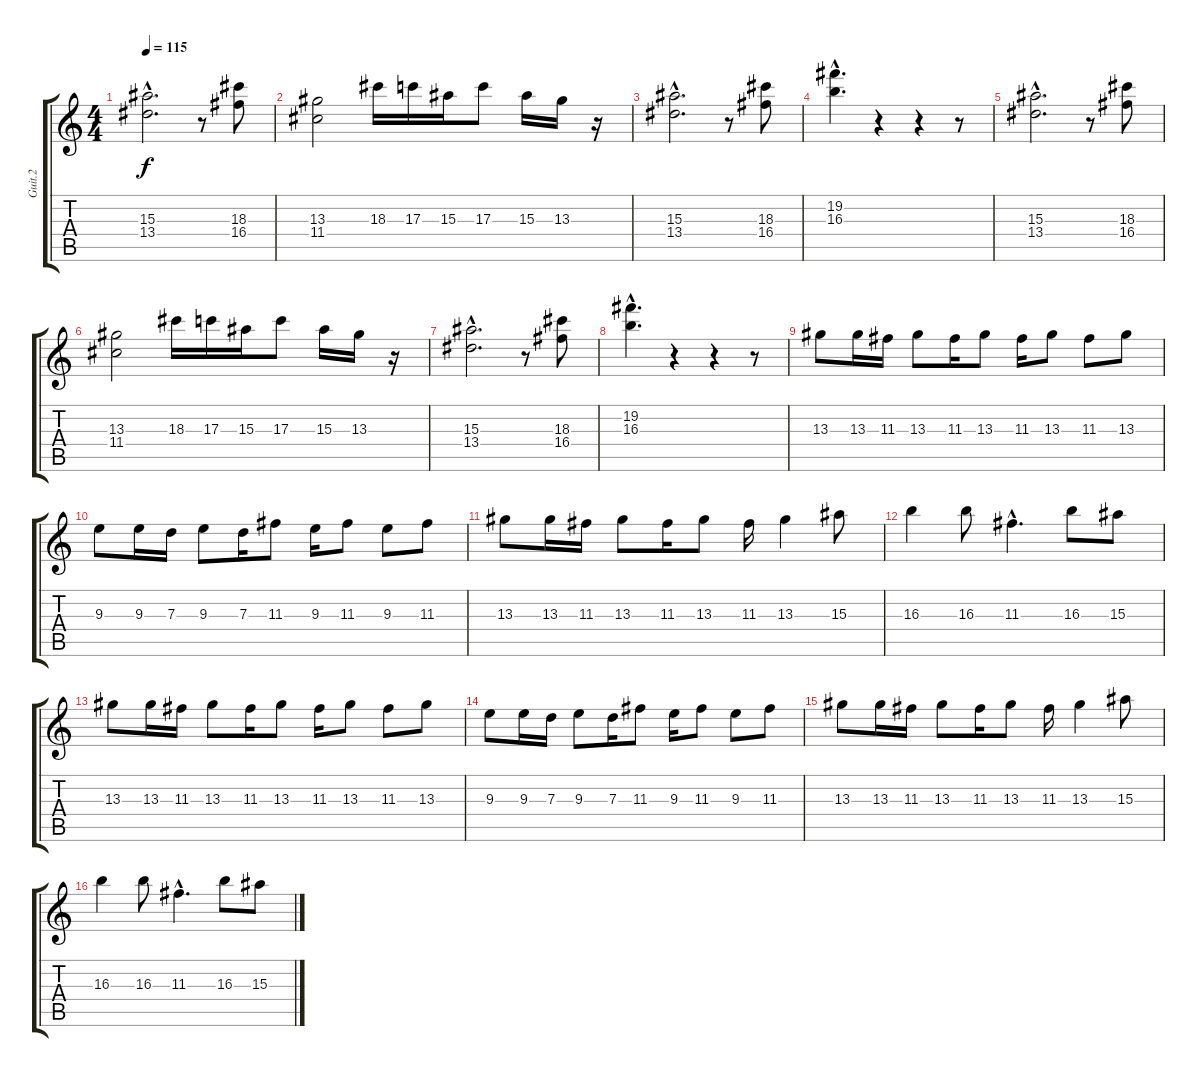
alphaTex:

\track ("Guit.2" "Guit.2") {instrument distortionguitar}
\staff {score tabs}
\tuning (E4 B3 G3 D3 A2 E2) {hide}
\ts (4 4)
\tempo 115
\clef g2
\ks c
(15.3{hac} 13.4{hac}).2{d dy f} r.8 (18.3 16.4).8 |
(13.3 11.4).2 18.3.16 17.3.16 15.3.16 17.3.8 15.3.16 13.3.16 r.16 |
(15.3{hac} 13.4{hac}).2{d} r.8 (18.3 16.4).8 |
(19.2{hac} 16.3{hac}).4{d} r.4 r.4 r.8 |
(15.3{hac} 13.4{hac}).2{d} r.8 (18.3 16.4).8 |
(13.3 11.4).2 18.3.16 17.3.16 15.3.16 17.3.8 15.3.16 13.3.16 r.16 |
(15.3{hac} 13.4{hac}).2{d} r.8 (18.3 16.4).8 |
(19.2{hac} 16.3{hac}).4{d} r.4 r.4 r.8 |
13.3.8{volume 9} 13.3.16 11.3.16 13.3.8 11.3.16 13.3.8 11.3.16 13.3.8 11.3.8 13.3.8 |
9.3.8 9.3.16 7.3.16 9.3.8 7.3.16 11.3.8 9.3.16 11.3.8 9.3.8 11.3.8 |
13.3.8 13.3.16 11.3.16 13.3.8 11.3.16 13.3.8 11.3.16 13.3.4 15.3.8 |
16.3.4 16.3.8 11.3{hac}.4{d} 16.3.8 15.3.8 |
13.3.8 13.3.16 11.3.16 13.3.8 11.3.16 13.3.8 11.3.16 13.3.8 11.3.8 13.3.8 |
9.3.8 9.3.16 7.3.16 9.3.8 7.3.16 11.3.8 9.3.16 11.3.8 9.3.8 11.3.8 |
13.3.8 13.3.16 11.3.16 13.3.8 11.3.16 13.3.8 11.3.16 13.3.4 15.3.8 |
16.3.4 16.3.8 11.3{hac}.4{d} 16.3.8 15.3.8
